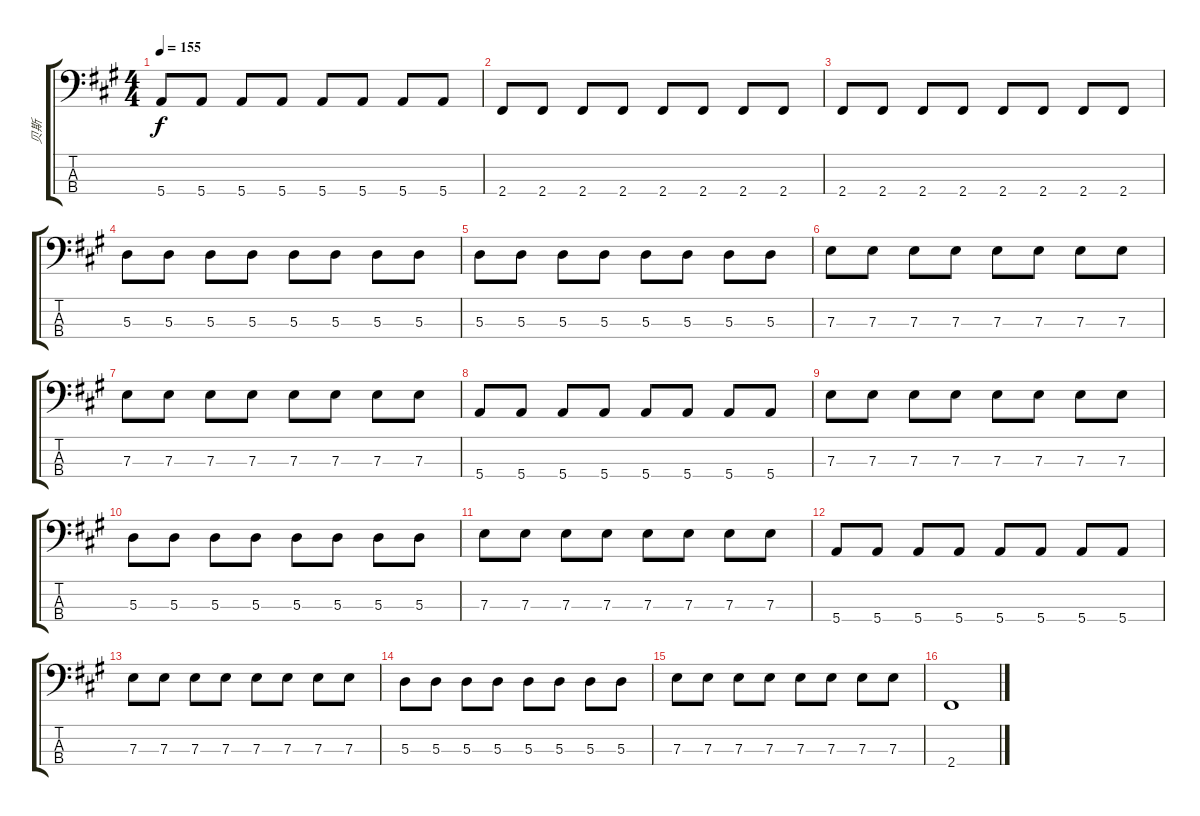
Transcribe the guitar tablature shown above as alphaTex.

\track ("贝斯" "贝斯") {instrument electricbassfinger}
\staff {score tabs}
\tuning (G2 D2 A1 E1) {hide}
\ts (4 4)
\tempo 155
\clef f4
\ks a
5.4.8{dy f} 5.4.8 5.4.8 5.4.8 5.4.8 5.4.8 5.4.8 5.4.8 |
2.4.8 2.4.8 2.4.8 2.4.8 2.4.8 2.4.8 2.4.8 2.4.8 |
2.4.8 2.4.8 2.4.8 2.4.8 2.4.8 2.4.8 2.4.8 2.4.8 |
5.3.8 5.3.8 5.3.8 5.3.8 5.3.8 5.3.8 5.3.8 5.3.8 |
5.3.8 5.3.8 5.3.8 5.3.8 5.3.8 5.3.8 5.3.8 5.3.8 |
7.3.8 7.3.8 7.3.8 7.3.8 7.3.8 7.3.8 7.3.8 7.3.8 |
7.3.8 7.3.8 7.3.8 7.3.8 7.3.8 7.3.8 7.3.8 7.3.8 |
5.4.8 5.4.8 5.4.8 5.4.8 5.4.8 5.4.8 5.4.8 5.4.8 |
7.3.8 7.3.8 7.3.8 7.3.8 7.3.8 7.3.8 7.3.8 7.3.8 |
5.3.8 5.3.8 5.3.8 5.3.8 5.3.8 5.3.8 5.3.8 5.3.8 |
7.3.8 7.3.8 7.3.8 7.3.8 7.3.8 7.3.8 7.3.8 7.3.8 |
5.4.8 5.4.8 5.4.8 5.4.8 5.4.8 5.4.8 5.4.8 5.4.8 |
7.3.8 7.3.8 7.3.8 7.3.8 7.3.8 7.3.8 7.3.8 7.3.8 |
5.3.8 5.3.8 5.3.8 5.3.8 5.3.8 5.3.8 5.3.8 5.3.8 |
7.3.8 7.3.8 7.3.8 7.3.8 7.3.8 7.3.8 7.3.8 7.3.8 |
2.4.1
